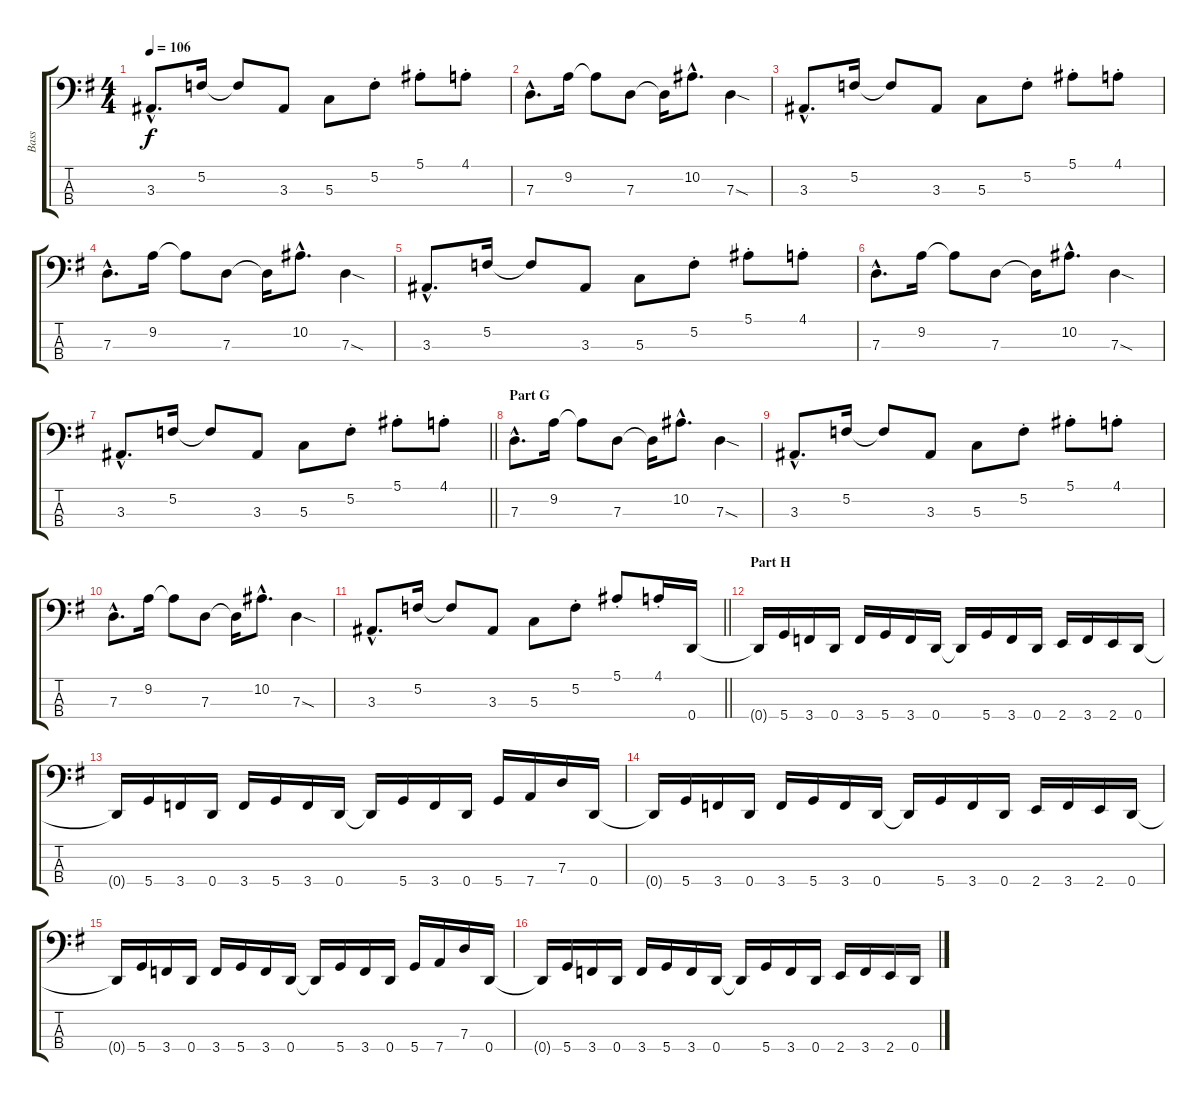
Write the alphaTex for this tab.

\track ("Bass" "Bass") {instrument electricbasspick}
\staff {score tabs}
\tuning (F2 C2 G1 D1) {hide}
\ts (4 4)
\tempo 106
\clef f4
\ks g
3.3{hac}.8{d dy f} 5.2.16 5.2{t}.8 3.3.8 5.3.8 5.2{st}.8 5.1{st}.8 4.1{st}.8 |
7.3{hac}.8{d} 9.2.16 9.2{t}.8 7.3.8 7.3{t}.16 10.2{hac}.8{d} 7.3{sod}.4 |
3.3{hac}.8{d} 5.2.16 5.2{t}.8 3.3.8 5.3.8 5.2{st}.8 5.1{st}.8 4.1{st}.8 |
7.3{hac}.8{d} 9.2.16 9.2{t}.8 7.3.8 7.3{t}.16 10.2{hac}.8{d} 7.3{sod}.4 |
3.3{hac}.8{d} 5.2.16 5.2{t}.8 3.3.8 5.3.8 5.2{st}.8 5.1{st}.8 4.1{st}.8 |
7.3{hac}.8{d} 9.2.16 9.2{t}.8 7.3.8 7.3{t}.16 10.2{hac}.8{d} 7.3{sod}.4 |
\barLineRight lightlight
3.3{hac}.8{d} 5.2.16 5.2{t}.8 3.3.8 5.3.8 5.2{st}.8 5.1{st}.8 4.1{st}.8 |
\section ("" "Part G")
7.3{hac}.8{d} 9.2.16 9.2{t}.8 7.3.8 7.3{t}.16 10.2{hac}.8{d} 7.3{sod}.4 |
3.3{hac}.8{d} 5.2.16 5.2{t}.8 3.3.8 5.3.8 5.2{st}.8 5.1{st}.8 4.1{st}.8 |
7.3{hac}.8{d} 9.2.16 9.2{t}.8 7.3.8 7.3{t}.16 10.2{hac}.8{d} 7.3{sod}.4 |
\barLineRight lightlight
3.3{hac}.8{d} 5.2.16 5.2{t}.8 3.3.8 5.3.8 5.2{st}.8 5.1{st}.8 4.1{st}.16 0.4.16 |
\section ("" "Part H")
0.4{t}.16 5.4.16 3.4.16 0.4.16 3.4.16 5.4.16 3.4.16 0.4.16 0.4{t}.16 5.4.16 3.4.16 0.4.16 2.4.16 3.4.16 2.4.16 0.4.16 |
0.4{t}.16 5.4.16 3.4.16 0.4.16 3.4.16 5.4.16 3.4.16 0.4.16 0.4{t}.16 5.4.16 3.4.16 0.4.16 5.4.16 7.4.16 7.3.16 0.4.16 |
0.4{t}.16 5.4.16 3.4.16 0.4.16 3.4.16 5.4.16 3.4.16 0.4.16 0.4{t}.16 5.4.16 3.4.16 0.4.16 2.4.16 3.4.16 2.4.16 0.4.16 |
0.4{t}.16 5.4.16 3.4.16 0.4.16 3.4.16 5.4.16 3.4.16 0.4.16 0.4{t}.16 5.4.16 3.4.16 0.4.16 5.4.16 7.4.16 7.3.16 0.4.16 |
0.4{t}.16 5.4.16 3.4.16 0.4.16 3.4.16 5.4.16 3.4.16 0.4.16 0.4{t}.16 5.4.16 3.4.16 0.4.16 2.4.16 3.4.16 2.4.16 0.4.16
